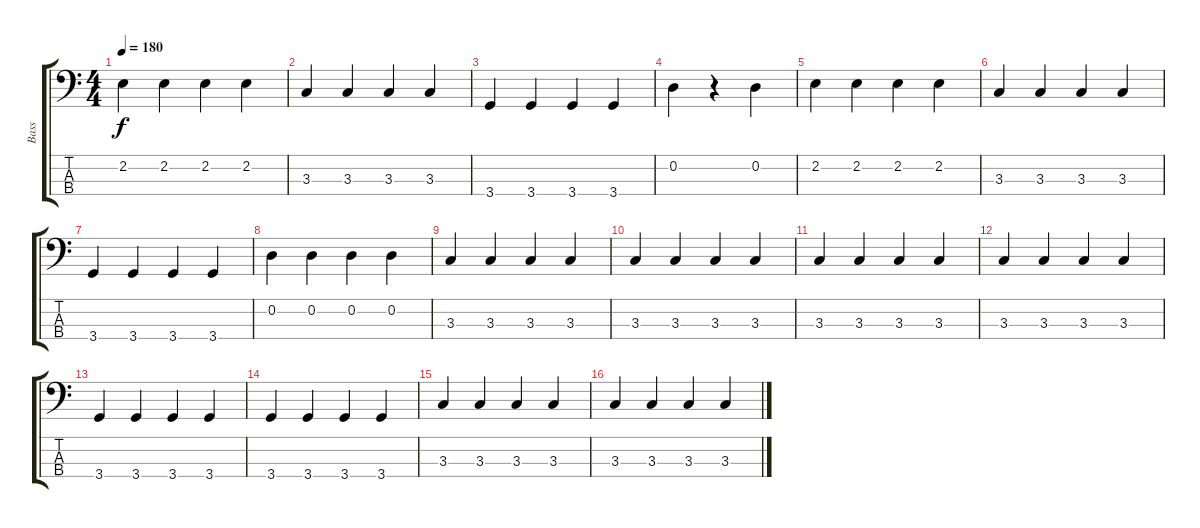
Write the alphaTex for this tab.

\track ("Bass" "Bass") {instrument electricbassfinger}
\staff {score tabs}
\tuning (G2 D2 A1 E1) {hide}
\ts (4 4)
\tempo 180
\clef f4
\ks c
2.2.4{dy f} 2.2.4 2.2.4 2.2.4 |
3.3.4 3.3.4 3.3.4 3.3.4 |
3.4.4 3.4.4 3.4.4 3.4.4 |
0.2.4 r.4 0.2.4 |
2.2.4 2.2.4 2.2.4 2.2.4 |
3.3.4 3.3.4 3.3.4 3.3.4 |
3.4.4 3.4.4 3.4.4 3.4.4 |
0.2.4 0.2.4 0.2.4 0.2.4 |
3.3.4 3.3.4 3.3.4 3.3.4 |
3.3.4 3.3.4 3.3.4 3.3.4 |
3.3.4 3.3.4 3.3.4 3.3.4 |
3.3.4 3.3.4 3.3.4 3.3.4 |
3.4.4 3.4.4 3.4.4 3.4.4 |
3.4.4 3.4.4 3.4.4 3.4.4 |
3.3.4 3.3.4 3.3.4 3.3.4 |
3.3.4 3.3.4 3.3.4 3.3.4
